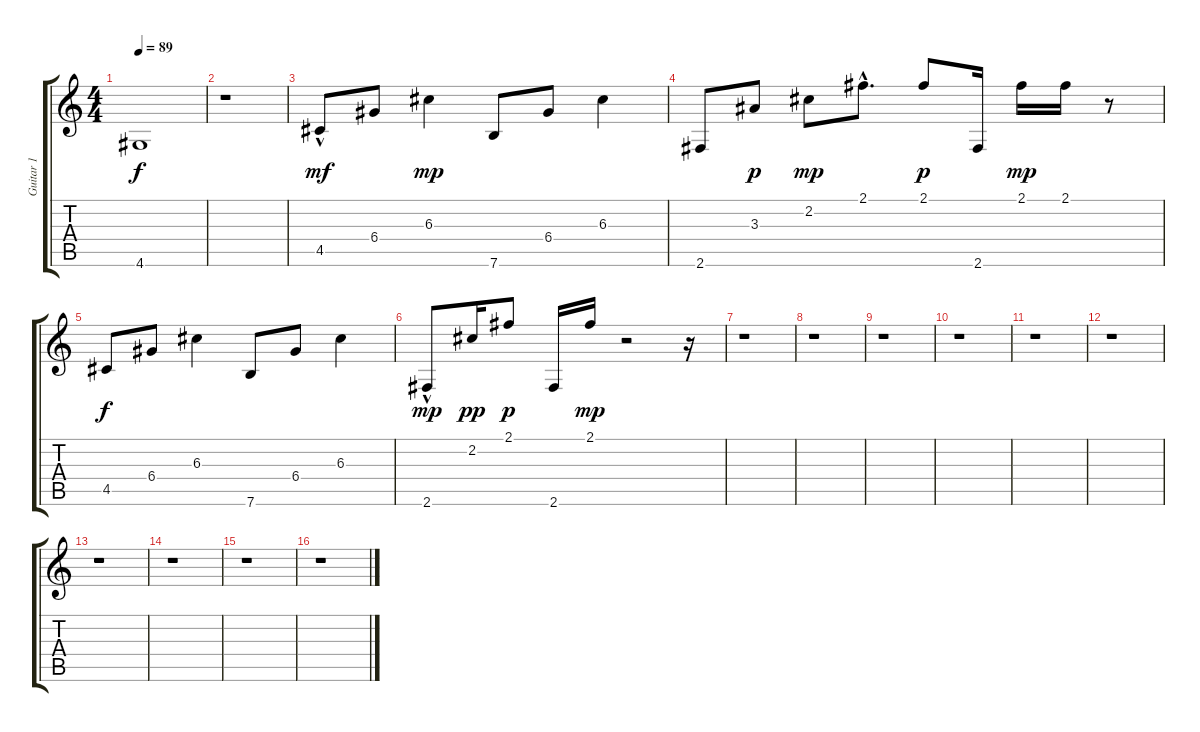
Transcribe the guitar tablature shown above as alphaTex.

\track ("Guitar 1" "Guitar 1") {instrument electricguitarclean}
\staff {score tabs}
\tuning (E4 B3 G3 D3 A2 E2) {hide}
\ts (4 4)
\tempo 89
\clef g2
\ks c
4.6{t}.1{dy f} |
r.1 |
4.5{hac}.8{dy mf} 6.4.8 6.3.4{dy mp} 7.6.8 6.4.8 6.3.4 |
2.6.8 3.3.8{dy p} 2.2.8{dy mp} 2.1{hac}.8{d} 2.1.8{dy p} 2.6.16 2.1.16{dy mp} 2.1.16 r.8 |
4.5.8{dy f} 6.4.8 6.3.4 7.6.8 6.4.8 6.3.4 |
2.6{hac}.8{dy mp} 2.2.16{dy pp} 2.1.8{dy p} 2.6.16 2.1.16{dy mp} r.2 r.16 |
r.1 |
r.1 |
r.1 |
r.1 |
r.1 |
r.1 |
r.1 |
r.1 |
r.1 |
r.1
